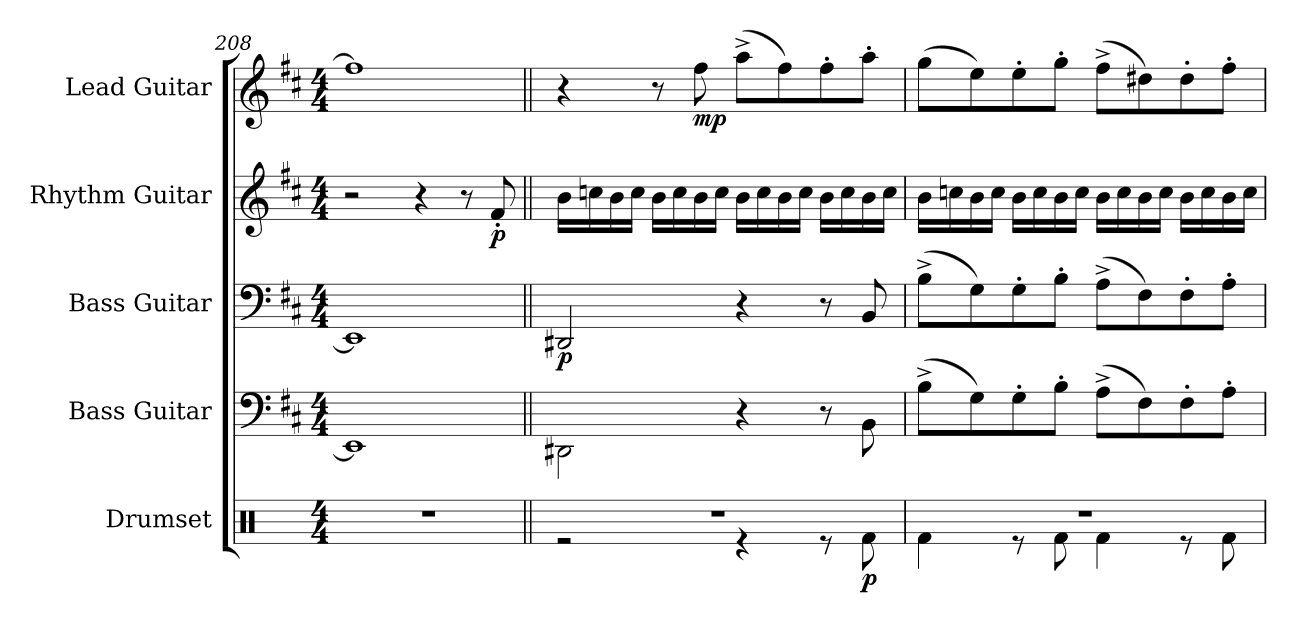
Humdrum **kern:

**kern	**dynam	**kern	**kern	**dynam	**kern	**dynam	**kern	**dynam
*part5	*part5	*part4	*part3	*part3	*part2	*part2	*part1	*part1
*staff5	*staff5	*staff4	*staff3	*staff3	*staff2	*staff2	*staff1	*staff1
*I"Drumset	*	*I"Bass Guitar	*I"Bass Guitar	*	*I"Rhythm Guitar	*	*I"Lead Guitar	*
*I'Drs.	*	*I'Bass	*I'Bass	*	*I'Rt.	*	*I'Ld.	*
*clefX	*	*	*clefF4	*	*clefG2	*	*clefG2	*
*k[]	*	*k[f#c#]	*k[f#c#]	*	*k[f#c#]	*	*k[f#c#]	*
*M4/4	*	*M4/4	*M4/4	*	*M4/4	*	*M4/4	*
=208	=208	=208	=208	=208	=208	=208	=208	=208
1r	.	1EE]	1EE]	.	2r	.	1ff#]	.
.	.	.	.	.	4r	.	.	.
.	.	.	.	.	8r	.	.	.
!	!	!	!	!	!	!LO:DY:b	!	!
.	.	.	.	.	8f#'/	p	.	.
=209||	=209||	=209||	=209||	=209||	=209||	=209||	=209||	=209||
!!LO:REH:place=s1:a:B:fs=14:t=209
*	*	*	*	*	*	*	*MM180	*
*^	*	*	*	*	*	*	*	*
!	!	!	!	!	!LO:DY:b	!	!	!	!
1r	2r	.	2DD#X\	2DD#X/	p	16b\LL	.	4r	.
.	.	.	.	.	.	16ccn\	.	.	.
.	.	.	.	.	.	16b\	.	.	.
.	.	.	.	.	.	16cc\JJ	.	.	.
.	.	.	.	.	.	16b\LL	.	8r	.
.	.	.	.	.	.	16cc\	.	.	.
!	!	!	!	!	!	!	!	!	!LO:DY:b
.	.	.	.	.	.	16b\	.	8ff#\	mp
.	.	.	.	.	.	16cc\JJ	.	.	.
.	4r	.	4r	4r	.	16b\LL	.	(8aa^\L	.
.	.	.	.	.	.	16cc\	.	.	.
.	.	.	.	.	.	16b\	.	8ff#\)	.
.	.	.	.	.	.	16cc\JJ	.	.	.
.	8r	.	8r	8r	.	16b\LL	.	8ff#'\	.
.	.	.	.	.	.	16cc\	.	.	.
!	!	!LO:DY:b	!	!	!	!	!	!	!
.	8Rf\	p	8BB\	8BB/	.	16b\	.	8aa'\J	.
.	.	.	.	.	.	16cc\JJ	.	.	.
=210	=210	=210	=210	=210	=210	=210	=210	=210	=210
1r	4Rf\	.	(8B^\L	(8B^\L	.	16b\LL	.	(8gg\L	.
.	.	.	.	.	.	16ccn\	.	.	.
.	.	.	8G\)	8G\)	.	16b\	.	8ee\)	.
.	.	.	.	.	.	16cc\JJ	.	.	.
.	8r	.	8G'\	8G'\	.	16b\LL	.	8ee'\	.
.	.	.	.	.	.	16cc\	.	.	.
.	8Rf\	.	8B'\J	8B'\J	.	16b\	.	8gg'\J	.
.	.	.	.	.	.	16cc\JJ	.	.	.
.	4Rf\	.	(8A^\L	(8A^\L	.	16b\LL	.	(8ff#^\L	.
.	.	.	.	.	.	16cc\	.	.	.
.	.	.	8F#\)	8F#\)	.	16b\	.	8dd#X\)	.
.	.	.	.	.	.	16cc\JJ	.	.	.
.	8r	.	8F#'\	8F#'\	.	16b\LL	.	8dd#'\	.
.	.	.	.	.	.	16cc\	.	.	.
.	8Rf\	.	8A'\J	8A'\J	.	16b\	.	8ff#'\J	.
.	.	.	.	.	.	16cc\JJ	.	.	.
*v	*v	*	*	*	*	*	*	*	*
=	=	=	=	=	=	=	=	=
*-	*-	*-	*-	*-	*-	*-	*-	*-
